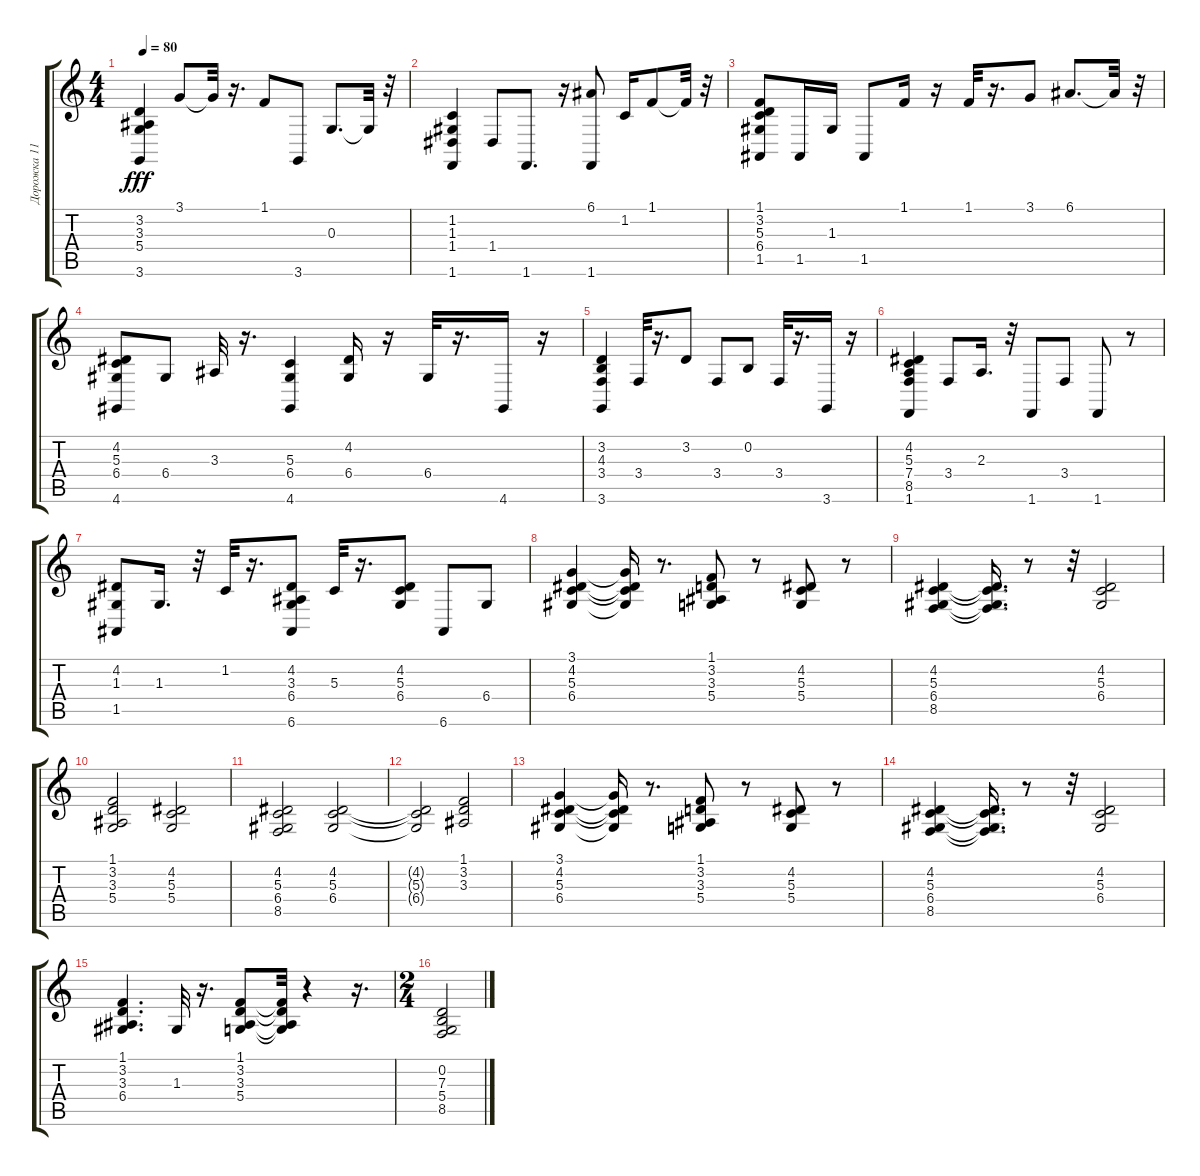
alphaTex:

\track ("Дорожка 11" "Дорожка 11") {instrument honkytonkpiano}
\staff {score tabs}
\tuning (E4 B3 G3 D3 A2 E2) {hide}
\ts (4 4)
\tempo 80
\clef g2
\ks c
(3.2 3.3 5.4 3.6).4{dy fff} 3.1.8 3.1{t}.32 r.16{d} 1.1.8 3.6.8 0.3.8{d} 0.3{t}.32 r.32 |
(1.2 1.3 1.4 1.6).4 1.4.8 1.6.8{d} r.16 (6.1 1.6).8 1.2.16 1.1.8 1.1{t}.32 r.32 |
(1.1 3.2 5.3 6.4 1.5).8 1.5.16 1.3.16 1.5.8 1.1.16 r.16 1.1.32 r.16{d} 3.1.8 6.1.8{d} 6.1{t}.32 r.32 |
(4.2 5.3 6.4 4.6).8 6.4.8 3.3.32 r.16{d} (5.3 6.4 4.6).4 (4.2 6.4).16 r.16 6.4.32 r.16{d} 4.6.16 r.16 |
(3.2 4.3 3.4 3.6).4 3.4.32 r.16{d} 3.2.8 3.4.8 0.2.8 3.4.32 r.16{d} 3.6.16 r.16 |
(4.2 5.3 7.4 8.5 1.6).4 3.4.8 2.3.16{d} r.32 1.6.8 3.4.8 1.6.8 r.8 |
(4.2 1.3 1.5).8 1.3.16{d} r.32 1.2.32 r.16{d} (4.2 3.3 6.4 6.6).8 5.3.32 r.16{d} (4.2 5.3 6.4).8 6.6.8 6.4.8 |
(3.1 4.2 5.3 6.4).4 (3.1{t} 4.2{t} 5.3{t} 6.4{t}).16 r.8{d} (1.1 3.2 3.3 5.4).8 r.8 (4.2 5.3 5.4).8 r.8 |
(4.2 5.3 6.4 8.5).4 (4.2{t} 5.3{t} 6.4{t} 8.5{t}).16{d} r.8 r.32 (4.2 5.3 6.4).2 |
(1.1 3.2 3.3 5.4).2 (4.2 5.3 5.4).2 |
(4.2 5.3 6.4 8.5).2 (4.2 5.3 6.4).2 |
(4.2{t} 5.3{t} 6.4{t}).2 (1.1 3.2 3.3).2 |
(3.1 4.2 5.3 6.4).4 (3.1{t} 4.2{t} 5.3{t} 6.4{t}).16 r.8{d} (1.1 3.2 3.3 5.4).8 r.8 (4.2 5.3 5.4).8 r.8 |
(4.2 5.3 6.4 8.5).4 (4.2{t} 5.3{t} 6.4{t} 8.5{t}).16{d} r.8 r.32 (4.2 5.3 6.4).2 |
(1.1 3.2 3.3 6.4).4{d} 1.3.32 r.16{d} (1.1 3.2 3.3 5.4).8 (1.1{t} 3.2{t} 3.3{t} 5.4{t}).32 r.4 r.16{d} |
\ts (2 4)
(0.2 7.3 5.4 8.5).2
